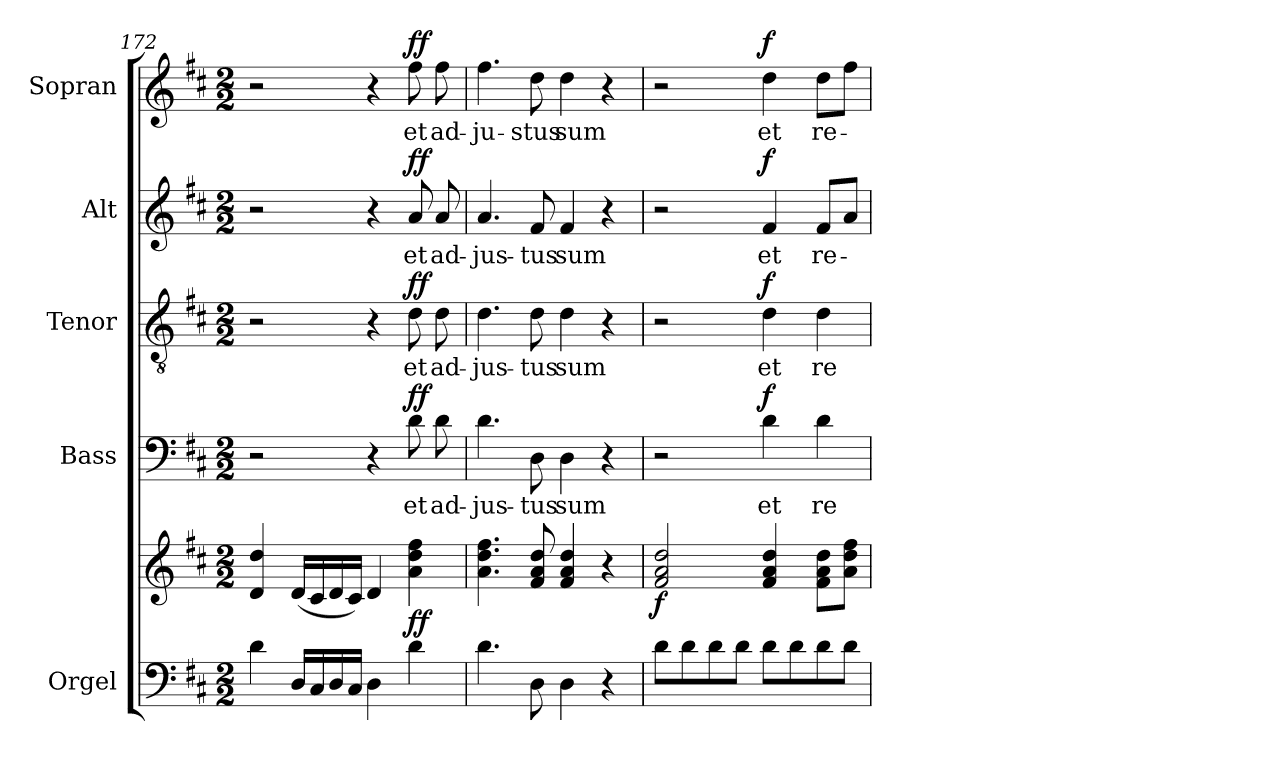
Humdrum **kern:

**kern	**kern	**dynam	**kern	**text	**dynam	**kern	**text	**dynam	**kern	**text	**dynam	**kern	**text	**dynam
*part5	*part5	*part5	*part4	*part4	*part4	*part3	*part3	*part3	*part2	*part2	*part2	*part1	*part1	*part1
*staff6	*staff5	*staff5/6	*staff4	*staff4	*staff4	*staff3	*staff3	*staff3	*staff2	*staff2	*staff2	*staff1	*staff1	*staff1
*I"Orgel	*	*	*I"Bass	*	*	*I"Tenor	*	*	*I"Alt	*	*	*I"Sopran	*	*
*I'Org.	*	*	*I'B	*	*	*I'T	*	*	*I'A	*	*	*I'S	*	*
*clefF4	*clefG2	*	*clefF4	*	*	*clefGv2	*	*	*clefG2	*	*	*clefG2	*	*
*k[f#c#]	*k[f#c#]	*	*k[f#c#]	*	*	*k[f#c#]	*	*	*k[f#c#]	*	*	*k[f#c#]	*	*
*D:	*D:	*	*D:	*	*	*D:	*	*	*D:	*	*	*D:	*	*
*M2/2	*M2/2	*	*M2/2	*	*	*M2/2	*	*	*M2/2	*	*	*M2/2	*	*
=172	=172	=172	=172	=172	=172	=172	=172	=172	=172	=172	=172	=172	=172	=172
4d\	4d/ 4dd/	.	2r	.	.	2r	.	.	2r	.	.	2r	.	.
16D/LL	(<16d/LL	.	.	.	.	.	.	.	.	.	.	.	.	.
16C#/	16c#/	.	.	.	.	.	.	.	.	.	.	.	.	.
16D/	16d/	.	.	.	.	.	.	.	.	.	.	.	.	.
16C#/JJ	16c#/JJ)	.	.	.	.	.	.	.	.	.	.	.	.	.
4D\	4d/	.	4r	.	.	4r	.	.	4r	.	.	4r	.	.
!	!	!LO:DY:b	!	!LO:LY:b	!LO:DY:a	!	!LO:LY:b	!LO:DY:a	!	!LO:LY:b	!LO:DY:a	!	!LO:LY:b	!LO:DY:a
4d\	4a\ 4dd\ 4ff#\	ff	8d\	et	ff	8d\	et	ff	8a/	et	ff	8ff#\	et	ff
!	!	!	!	!LO:LY:b	!	!	!LO:LY:b	!	!	!LO:LY:b	!	!	!LO:LY:b	!
.	.	.	8d\	ad-	.	8d\	ad-	.	8a/	ad-	.	8ff#\	ad-	.
!!LO:PB:g=z
=173	=173	=173	=173	=173	=173	=173	=173	=173	=173	=173	=173	=173	=173	=173
!	!	!	!	!LO:LY:b	!	!	!LO:LY:b	!	!	!LO:LY:b	!	!	!LO:LY:b	!
4.d\	4.a\ 4.dd\ 4.ff#\	.	4.d\	-jus-	.	4.d\	-jus-	.	4.a/	-jus-	.	4.ff#\	-ju-	.
!	!	!	!	!LO:LY:b	!	!	!LO:LY:b	!	!	!LO:LY:b	!	!	!LO:LY:b	!
8D\	8f#/ 8a/ 8dd/	.	8D\	-tus	.	8d\	-tus	.	8f#/	-tus	.	8dd\	-stus	.
!	!	!	!	!LO:LY:b	!	!	!LO:LY:b	!	!	!LO:LY:b	!	!	!LO:LY:b	!
4D\	4f#/ 4a/ 4dd/	.	4D\	sum	.	4d\	sum	.	4f#/	sum	.	4dd\	sum	.
4r	4r	.	4r	.	.	4r	.	.	4r	.	.	4r	.	.
=174	=174	=174	=174	=174	=174	=174	=174	=174	=174	=174	=174	=174	=174	=174
!	!	!LO:DY:b	!	!	!	!	!	!	!	!	!	!	!	!
8d\L	2f#/ 2a/ 2dd/	f	2r	.	.	2r	.	.	2r	.	.	2r	.	.
8d\	.	.	.	.	.	.	.	.	.	.	.	.	.	.
8d\	.	.	.	.	.	.	.	.	.	.	.	.	.	.
8d\J	.	.	.	.	.	.	.	.	.	.	.	.	.	.
!	!	!	!	!LO:LY:b	!LO:DY:a	!	!LO:LY:b	!LO:DY:a	!	!LO:LY:b	!LO:DY:a	!	!LO:LY:b	!LO:DY:a
8d\L	4f#/ 4a/ 4dd/	.	4d\	et	f	4d\	et	f	4f#/	et	f	4dd\	et	f
8d\	.	.	.	.	.	.	.	.	.	.	.	.	.	.
!	!	!	!	!LO:LY:b	!	!	!LO:LY:b	!	!	!LO:LY:b	!	!	!LO:LY:b	!
8d\	8f#\ 8a\ 8dd\L	.	4d\	re-	.	4d\	re-	.	8f#/L	re-	.	8dd\L	re-	.
8d\J	8a\ 8dd\ 8ff#\J	.	.	.	.	.	.	.	8a/J	.	.	8ff#\J	.	.
=	=	=	=	=	=	=	=	=	=	=	=	=	=	=
*-	*-	*-	*-	*-	*-	*-	*-	*-	*-	*-	*-	*-	*-	*-
